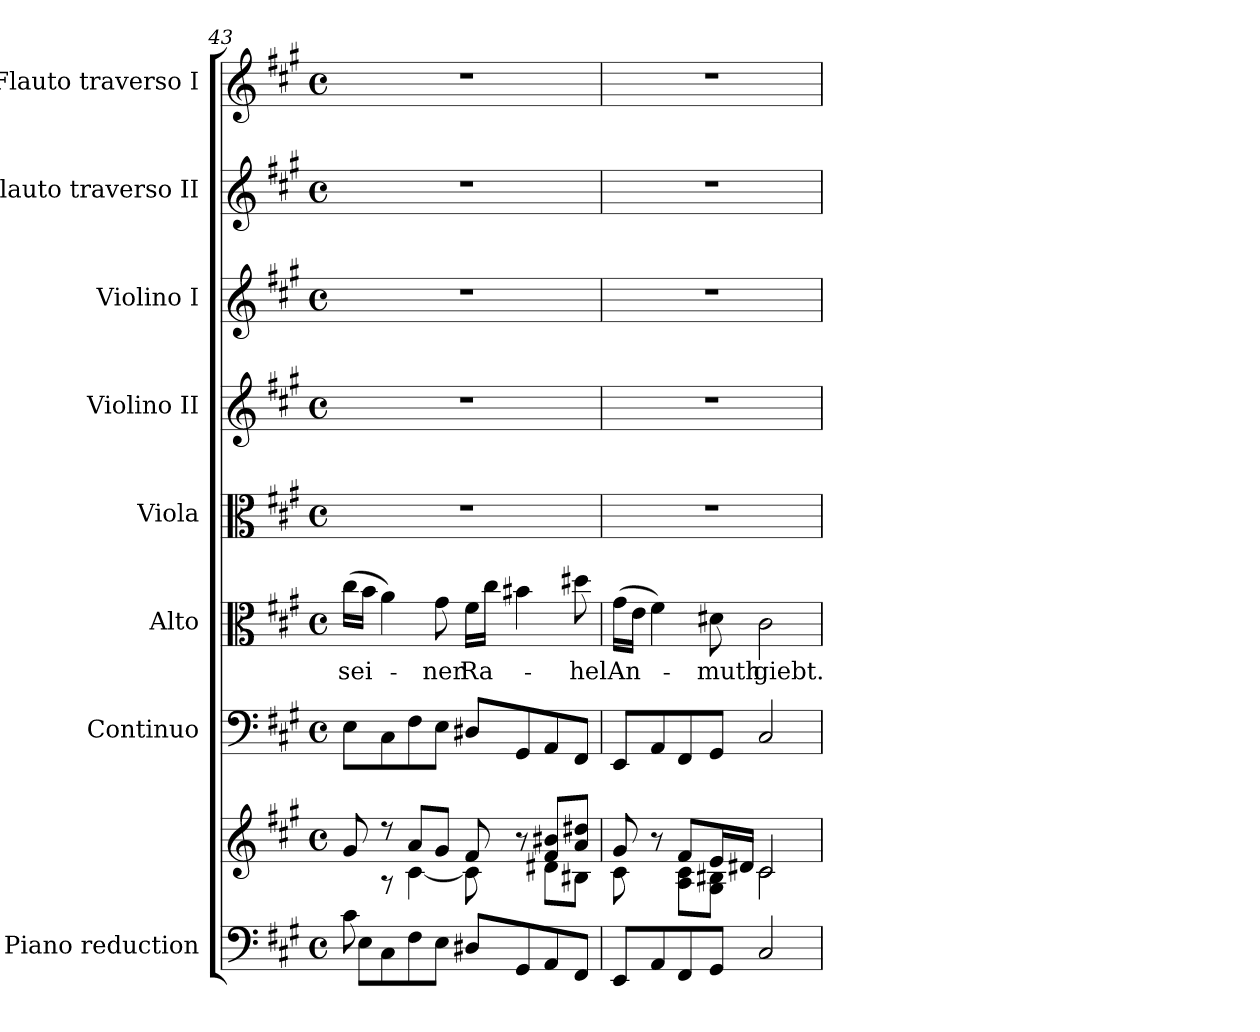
**kern	**kern	**kern	**kern	**text	**kern	**kern	**kern	**kern	**kern
*part8	*part8	*part7	*part6	*part6	*part5	*part4	*part3	*part2	*part1
*staff9	*staff8	*staff7	*staff6	*staff6	*staff5	*staff4	*staff3	*staff2	*staff1
*I"Piano reduction	*	*I"Continuo	*I"Alto	*	*I"Viola	*I"Violino II	*I"Violino I	*I"Flauto traverso II	*I"Flauto traverso I
*I'Pno	*	*	*	*	*I'Vla	*	*I'Vln	*I'Fl	*I'Fl
*clefF4	*clefG2	*clefF4	*clefC3	*	*clefC3	*clefG2	*clefG2	*clefG2	*clefG2
*k[f#c#g#]	*k[f#c#g#]	*k[f#c#g#]	*k[f#c#g#]	*	*k[f#c#g#]	*k[f#c#g#]	*k[f#c#g#]	*k[f#c#g#]	*k[f#c#g#]
*A:	*A:	*A:	*A:	*	*A:	*A:	*A:	*A:	*A:
*M4/4	*M4/4	*M4/4	*M4/4	*	*M4/4	*M4/4	*M4/4	*M4/4	*M4/4
*met(c)	*met(c)	*met(c)	*met(c)	*	*met(c)	*met(c)	*met(c)	*met(c)	*met(c)
=43	=43	=43	=43	=43	=43	=43	=43	=43	=43
*^	*^	*	*	*	*	*	*	*	*
!	!	!	!	!	!	!LO:LY:b	!	!	!	!	!
8c#\	8E\L	8g#/	8ryy	8E\L	(16cc#\LL	sei-	1r	1r	1r	1r	1r
.	.	.	.	.	16b\JJ	.	.	.	.	.	.
2..ryy	8C#\	8r	8r	8C#\	4a\)	.	.	.	.	.	.
.	8F#\	8a/L	[4c#\	8F#\	.	.	.	.	.	.	.
!	!	!	!	!	!	!LO:LY:b	!	!	!	!	!
.	8E\J	8g#/J	.	8E\J	8g#\	-ner	.	.	.	.	.
!	!	!	!	!	!	!LO:LY:b	!	!	!	!	!
.	8D#X/L	8f#/	8c#\]	8D#X/L	16f#\LL	Ra-	.	.	.	.	.
.	.	.	.	.	16cc#\JJ	.	.	.	.	.	.
.	8GG#/	8r	8ryy	8GG#/	4b#X\	.	.	.	.	.	.
.	8AA/	8f#/ 8b#X/L	8d#X\L	8AA/	.	.	.	.	.	.	.
!	!	!	!	!	!	!LO:LY:b	!	!	!	!	!
.	8FF#/J	8a/ 8dd#X/J	8B#X\J	8FF#/J	8dd#X\	-hel	.	.	.	.	.
=44	=44	=44	=44	=44	=44	=44	=44	=44	=44	=44	=44
!	!	!	!	!	!	!LO:LY:b	!	!	!	!	!
*v	*v	*	*	*	*	*	*	*	*	*	*
8EE/L	8g#/	8c#\	8EE/L	(16g#\LL	An-	1r	1r	1r	1r	1r
.	.	.	.	16e\JJ	.	.	.	.	.	.
8AA/	8r	8ryy	8AA/	4f#\)	.	.	.	.	.	.
8FF#/	8f#/L	8A\ 8c#\L	8FF#/	.	.	.	.	.	.	.
!	!	!	!	!	!LO:LY:b	!	!	!	!	!
8GG#/J	16e/L	8G#\ 8B#X\J	8GG#/J	8d#X\	-muth	.	.	.	.	.
.	16d#X/JJ	.	.	.	.	.	.	.	.	.
!	!	!	!	!	!LO:LY:b	!	!	!	!	!
2C#/	2c#/	2c#\	2C#/	2c#\	giebt.	.	.	.	.	.
*	*v	*v	*	*	*	*	*	*	*	*
=	=	=	=	=	=	=	=	=	=
*-	*-	*-	*-	*-	*-	*-	*-	*-	*-
